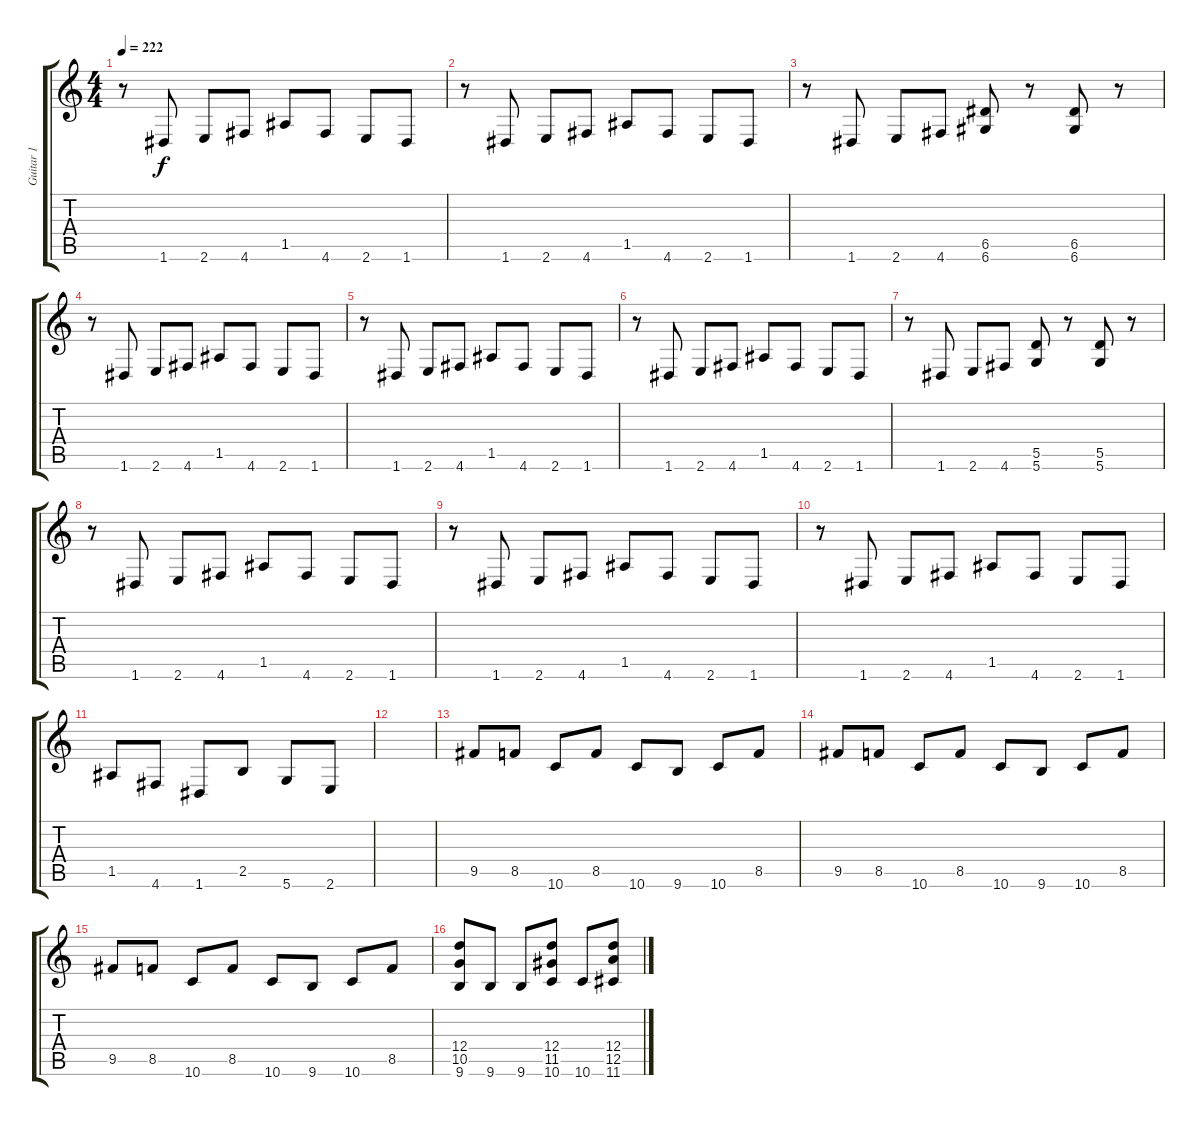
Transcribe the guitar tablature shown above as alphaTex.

\track ("Guitar 1" "Guitar 1") {instrument distortionguitar}
\staff {score tabs}
\tuning (E4 B3 G3 D3 A2 D2) {hide}
\ts (4 4)
\tempo 222
\clef g2
\ks c
r.8{dy f} 1.6.8 2.6.8 4.6.8 1.5.8 4.6.8 2.6.8 1.6.8 |
r.8 1.6.8 2.6.8 4.6.8 1.5.8 4.6.8 2.6.8 1.6.8 |
r.8 1.6.8 2.6.8 4.6.8 (6.5 6.6).8 r.8 (6.5 6.6).8 r.8 |
r.8 1.6.8 2.6.8 4.6.8 1.5.8 4.6.8 2.6.8 1.6.8 |
r.8 1.6.8 2.6.8 4.6.8 1.5.8 4.6.8 2.6.8 1.6.8 |
r.8 1.6.8 2.6.8 4.6.8 1.5.8 4.6.8 2.6.8 1.6.8 |
r.8 1.6.8 2.6.8 4.6.8 (5.5 5.6).8 r.8 (5.5 5.6).8 r.8 |
r.8 1.6.8 2.6.8 4.6.8 1.5.8 4.6.8 2.6.8 1.6.8 |
r.8 1.6.8 2.6.8 4.6.8 1.5.8 4.6.8 2.6.8 1.6.8 |
r.8 1.6.8 2.6.8 4.6.8 1.5.8 4.6.8 2.6.8 1.6.8 |
1.5.8 4.6.8 1.6.8 2.5.8 5.6.8 2.6.8 |
|
9.5.8 8.5.8 10.6.8 8.5.8 10.6.8 9.6.8 10.6.8 8.5.8 |
9.5.8 8.5.8 10.6.8 8.5.8 10.6.8 9.6.8 10.6.8 8.5.8 |
9.5.8 8.5.8 10.6.8 8.5.8 10.6.8 9.6.8 10.6.8 8.5.8 |
(12.4 10.5 9.6).8 9.6.8 9.6.8 (12.4 11.5 10.6).8 10.6.8 (12.4 12.5 11.6).8
